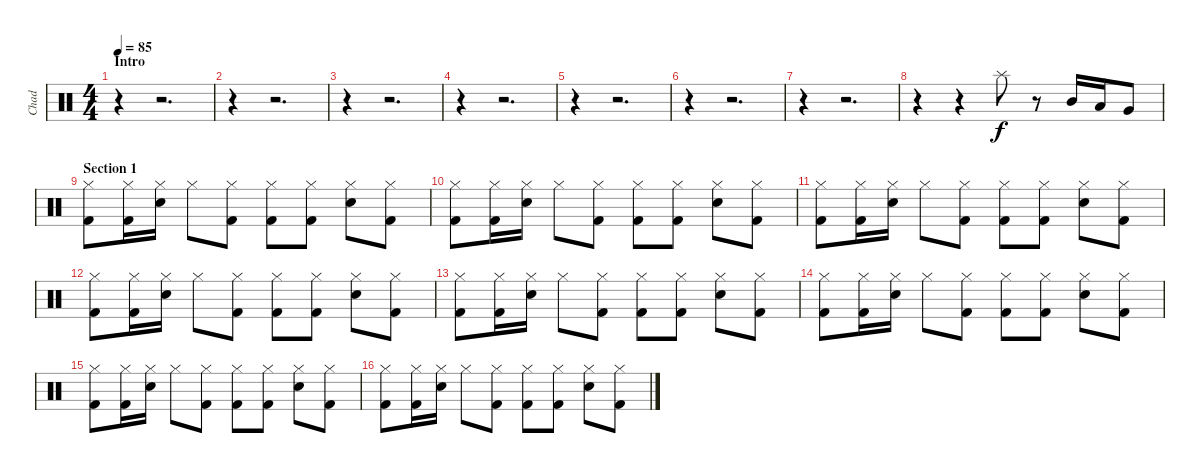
\track ("Chad" "Chad") {instrument percussion}
\staff {score}
\articulation defaults
\ts (4 4)
\section ("" "Intro")
\tempo 85
\clef neutral
\ks c
r.4{dy f} r.2{d} |
r.4 r.2{d} |
r.4 r.2{d} |
r.4 r.2{d} |
r.4 r.2{d} |
r.4 r.2{d} |
r.4 r.2{d} |
r.4 r.4 "Splash (hit)".8 r.8 "Mid Tom (hit)".16 "Low Tom (hit)".16 "Very Low Tom (hit)".8 |
\section ("" "Section 1")
("Hi-Hat (closed)" "Kick (hit) 2").8 ("Hi-Hat (closed)" "Kick (hit) 2").16 ("Snare (hit) 2" "Hi-Hat (closed)").16 "Hi-Hat (closed)".8 ("Hi-Hat (closed)" "Kick (hit) 2").8 ("Hi-Hat (closed)" "Kick (hit) 2").8 ("Hi-Hat (closed)" "Kick (hit) 2").8 ("Snare (hit) 2" "Hi-Hat (closed)").8 ("Hi-Hat (closed)" "Kick (hit) 2").8 |
("Hi-Hat (closed)" "Kick (hit) 2").8 ("Hi-Hat (closed)" "Kick (hit) 2").16 ("Snare (hit) 2" "Hi-Hat (closed)").16 "Hi-Hat (closed)".8 ("Hi-Hat (closed)" "Kick (hit) 2").8 ("Hi-Hat (closed)" "Kick (hit) 2").8 ("Hi-Hat (closed)" "Kick (hit) 2").8 ("Snare (hit) 2" "Hi-Hat (closed)").8 ("Hi-Hat (closed)" "Kick (hit) 2").8 |
("Hi-Hat (closed)" "Kick (hit) 2").8 ("Hi-Hat (closed)" "Kick (hit) 2").16 ("Snare (hit) 2" "Hi-Hat (closed)").16 "Hi-Hat (closed)".8 ("Hi-Hat (closed)" "Kick (hit) 2").8 ("Hi-Hat (closed)" "Kick (hit) 2").8 ("Hi-Hat (closed)" "Kick (hit) 2").8 ("Snare (hit) 2" "Hi-Hat (closed)").8 ("Hi-Hat (closed)" "Kick (hit) 2").8 |
("Hi-Hat (closed)" "Kick (hit) 2").8 ("Hi-Hat (closed)" "Kick (hit) 2").16 ("Snare (hit) 2" "Hi-Hat (closed)").16 "Hi-Hat (closed)".8 ("Hi-Hat (closed)" "Kick (hit) 2").8 ("Hi-Hat (closed)" "Kick (hit) 2").8 ("Hi-Hat (closed)" "Kick (hit) 2").8 ("Snare (hit) 2" "Hi-Hat (closed)").8 ("Hi-Hat (closed)" "Kick (hit) 2").8 |
("Hi-Hat (closed)" "Kick (hit) 2").8 ("Hi-Hat (closed)" "Kick (hit) 2").16 ("Snare (hit) 2" "Hi-Hat (closed)").16 "Hi-Hat (closed)".8 ("Hi-Hat (closed)" "Kick (hit) 2").8 ("Hi-Hat (closed)" "Kick (hit) 2").8 ("Hi-Hat (closed)" "Kick (hit) 2").8 ("Snare (hit) 2" "Hi-Hat (closed)").8 ("Hi-Hat (closed)" "Kick (hit) 2").8 |
("Hi-Hat (closed)" "Kick (hit) 2").8 ("Hi-Hat (closed)" "Kick (hit) 2").16 ("Snare (hit) 2" "Hi-Hat (closed)").16 "Hi-Hat (closed)".8 ("Hi-Hat (closed)" "Kick (hit) 2").8 ("Hi-Hat (closed)" "Kick (hit) 2").8 ("Hi-Hat (closed)" "Kick (hit) 2").8 ("Snare (hit) 2" "Hi-Hat (closed)").8 ("Hi-Hat (closed)" "Kick (hit) 2").8 |
("Hi-Hat (closed)" "Kick (hit) 2").8 ("Hi-Hat (closed)" "Kick (hit) 2").16 ("Snare (hit) 2" "Hi-Hat (closed)").16 "Hi-Hat (closed)".8 ("Hi-Hat (closed)" "Kick (hit) 2").8 ("Hi-Hat (closed)" "Kick (hit) 2").8 ("Hi-Hat (closed)" "Kick (hit) 2").8 ("Snare (hit) 2" "Hi-Hat (closed)").8 ("Hi-Hat (closed)" "Kick (hit) 2").8 |
("Hi-Hat (closed)" "Kick (hit) 2").8 ("Hi-Hat (closed)" "Kick (hit) 2").16 ("Snare (hit) 2" "Hi-Hat (closed)").16 "Hi-Hat (closed)".8 ("Hi-Hat (closed)" "Kick (hit) 2").8 ("Hi-Hat (closed)" "Kick (hit) 2").8 ("Hi-Hat (closed)" "Kick (hit) 2").8 ("Snare (hit) 2" "Hi-Hat (closed)").8 ("Hi-Hat (closed)" "Kick (hit) 2").8
